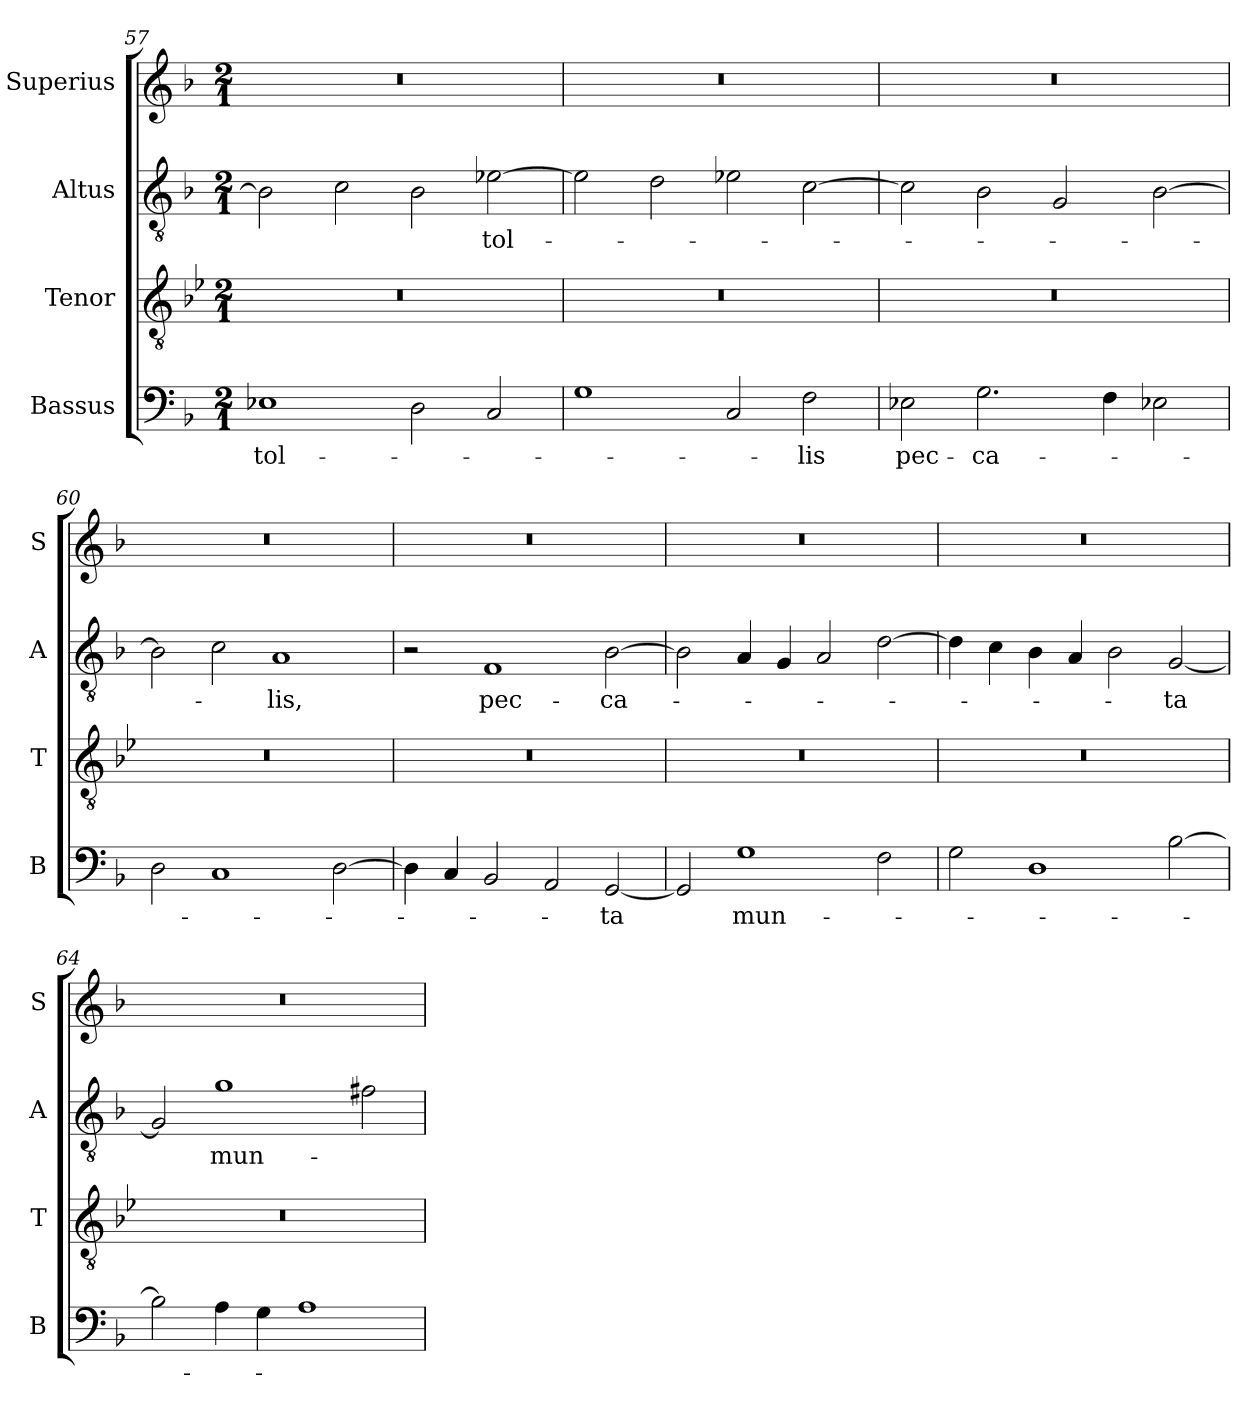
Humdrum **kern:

**kern	**text	**kern	**kern	**text	**kern
*part4	*part4	*part3	*part2	*part2	*part1
*staff4	*staff4	*staff3	*staff2	*staff2	*staff1
*I"Bassus	*	*I"Tenor	*I"Altus	*	*I"Superius
*I'B	*	*I'T	*I'A	*	*I'S
*clefF4	*	*clefGv2	*clefGv2	*	*clefG2
*k[b-]	*	*k[b-e-]	*k[b-]	*	*k[b-]
*M2/1	*	*M2/1	*M2/1	*	*M2/1
=57	=57	=57	=57	=57	=57
1E-X	tol-	0r	2B-\]	.	0r
.	.	.	2c\	.	.
2D\	.	.	2B-\	.	.
2C/	.	.	[2e-X\	tol-	.
=58	=58	=58	=58	=58	=58
1G	.	0r	2e-\]	.	0r
.	.	.	2d\	.	.
2C/	.	.	2e-X\	.	.
2F\	-lis	.	[2c\	.	.
=59	=59	=59	=59	=59	=59
2E-X\	pec-	0r	2c\]	.	0r
2.G\	-ca-	.	2B-\	.	.
.	.	.	2G/	.	.
4F\	.	.	.	.	.
2E-X\	.	.	[2B-\	.	.
=60	=60	=60	=60	=60	=60
2D\	.	0r	2B-\]	.	0r
1C	.	.	2c\	.	.
.	.	.	1A	-lis,	.
[2D\	.	.	.	.	.
=61	=61	=61	=61	=61	=61
4D\]	.	0r	2r	.	0r
4C/	.	.	.	.	.
2BB-/	.	.	1F	pec-	.
2AA/	.	.	.	.	.
[2GG/	-ta	.	[2B-\	-ca-	.
=62	=62	=62	=62	=62	=62
2GG/]	.	0r	2B-\]	.	0r
1G	mun-	.	4A/	.	.
.	.	.	4G/	.	.
.	.	.	2A/	.	.
2F\	.	.	[2d\	.	.
=63	=63	=63	=63	=63	=63
2G\	.	0r	4d\]	.	0r
.	.	.	4c\	.	.
1D	.	.	4B-\	.	.
.	.	.	4A/	.	.
.	.	.	2B-\	.	.
[2B-\	.	.	[2G/	-ta	.
=64	=64	=64	=64	=64	=64
2B-\]	.	0r	2G/]	.	0r
4A\	.	.	1g	mun-	.
4G\	.	.	.	.	.
1A	.	.	.	.	.
.	.	.	2f#X\	.	.
=	=	=	=	=	=
*-	*-	*-	*-	*-	*-
